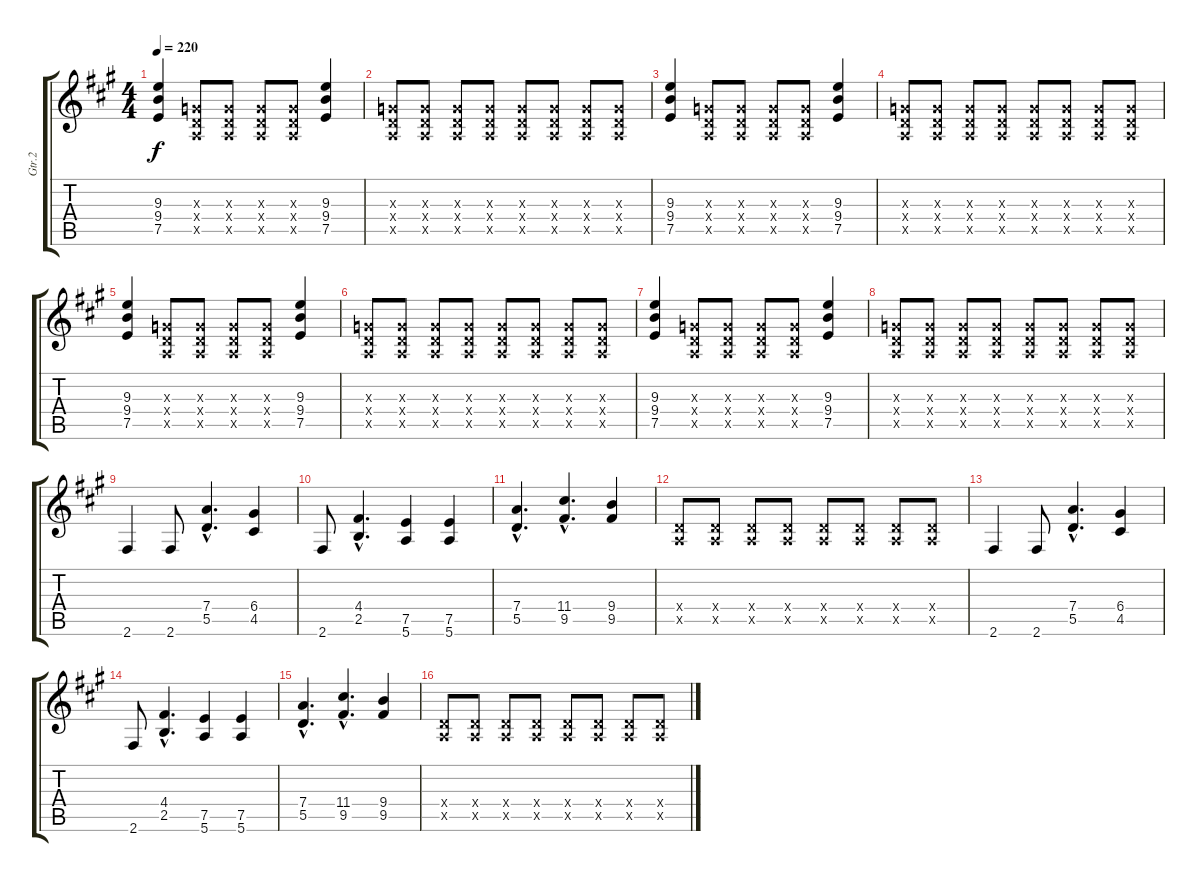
\track ("Gtr.2" "Gtr.2") {instrument overdrivenguitar}
\staff {score tabs}
\tuning (E4 B3 G3 D3 A2 E2) {hide}
\ts (4 4)
\tempo 220
\clef g2
\ks a
(9.3 9.4 7.5).4{dy f} (0.3{x} 0.4{x} 0.5{x}).8 (0.3{x} 0.4{x} 0.5{x}).8 (0.3{x} 0.4{x} 0.5{x}).8 (0.3{x} 0.4{x} 0.5{x}).8 (9.3 9.4 7.5).4 |
(0.3{x} 0.4{x} 0.5{x}).8 (0.3{x} 0.4{x} 0.5{x}).8 (0.3{x} 0.4{x} 0.5{x}).8 (0.3{x} 0.4{x} 0.5{x}).8 (0.3{x} 0.4{x} 0.5{x}).8 (0.3{x} 0.4{x} 0.5{x}).8 (0.3{x} 0.4{x} 0.5{x}).8 (0.3{x} 0.4{x} 0.5{x}).8 |
(9.3 9.4 7.5).4 (0.3{x} 0.4{x} 0.5{x}).8 (0.3{x} 0.4{x} 0.5{x}).8 (0.3{x} 0.4{x} 0.5{x}).8 (0.3{x} 0.4{x} 0.5{x}).8 (9.3 9.4 7.5).4 |
(0.3{x} 0.4{x} 0.5{x}).8 (0.3{x} 0.4{x} 0.5{x}).8 (0.3{x} 0.4{x} 0.5{x}).8 (0.3{x} 0.4{x} 0.5{x}).8 (0.3{x} 0.4{x} 0.5{x}).8 (0.3{x} 0.4{x} 0.5{x}).8 (0.3{x} 0.4{x} 0.5{x}).8 (0.3{x} 0.4{x} 0.5{x}).8 |
(9.3 9.4 7.5).4 (0.3{x} 0.4{x} 0.5{x}).8 (0.3{x} 0.4{x} 0.5{x}).8 (0.3{x} 0.4{x} 0.5{x}).8 (0.3{x} 0.4{x} 0.5{x}).8 (9.3 9.4 7.5).4 |
(0.3{x} 0.4{x} 0.5{x}).8 (0.3{x} 0.4{x} 0.5{x}).8 (0.3{x} 0.4{x} 0.5{x}).8 (0.3{x} 0.4{x} 0.5{x}).8 (0.3{x} 0.4{x} 0.5{x}).8 (0.3{x} 0.4{x} 0.5{x}).8 (0.3{x} 0.4{x} 0.5{x}).8 (0.3{x} 0.4{x} 0.5{x}).8 |
(9.3 9.4 7.5).4 (0.3{x} 0.4{x} 0.5{x}).8 (0.3{x} 0.4{x} 0.5{x}).8 (0.3{x} 0.4{x} 0.5{x}).8 (0.3{x} 0.4{x} 0.5{x}).8 (9.3 9.4 7.5).4 |
(0.3{x} 0.4{x} 0.5{x}).8 (0.3{x} 0.4{x} 0.5{x}).8 (0.3{x} 0.4{x} 0.5{x}).8 (0.3{x} 0.4{x} 0.5{x}).8 (0.3{x} 0.4{x} 0.5{x}).8 (0.3{x} 0.4{x} 0.5{x}).8 (0.3{x} 0.4{x} 0.5{x}).8 (0.3{x} 0.4{x} 0.5{x}).8 |
2.6.4 2.6.8 (7.4{hac} 5.5{hac}).4{d} (6.4 4.5).4 |
2.6.8 (4.4{hac} 2.5{hac}).4{d} (7.5 5.6).4 (7.5 5.6).4 |
(7.4{hac} 5.5{hac}).4{d} (11.4{hac} 9.5{hac}).4{d} (9.4 9.5).4 |
(0.4{x} 0.5{x}).8 (0.4{x} 0.5{x}).8 (0.4{x} 0.5{x}).8 (0.4{x} 0.5{x}).8 (0.4{x} 0.5{x}).8 (0.4{x} 0.5{x}).8 (0.4{x} 0.5{x}).8 (0.4{x} 0.5{x}).8 |
2.6.4 2.6.8 (7.4{hac} 5.5{hac}).4{d} (6.4 4.5).4 |
2.6.8 (4.4{hac} 2.5{hac}).4{d} (7.5 5.6).4 (7.5 5.6).4 |
(7.4{hac} 5.5{hac}).4{d} (11.4{hac} 9.5{hac}).4{d} (9.4 9.5).4 |
(0.4{x} 0.5{x}).8 (0.4{x} 0.5{x}).8 (0.4{x} 0.5{x}).8 (0.4{x} 0.5{x}).8 (0.4{x} 0.5{x}).8 (0.4{x} 0.5{x}).8 (0.4{x} 0.5{x}).8 (0.4{x} 0.5{x}).8
